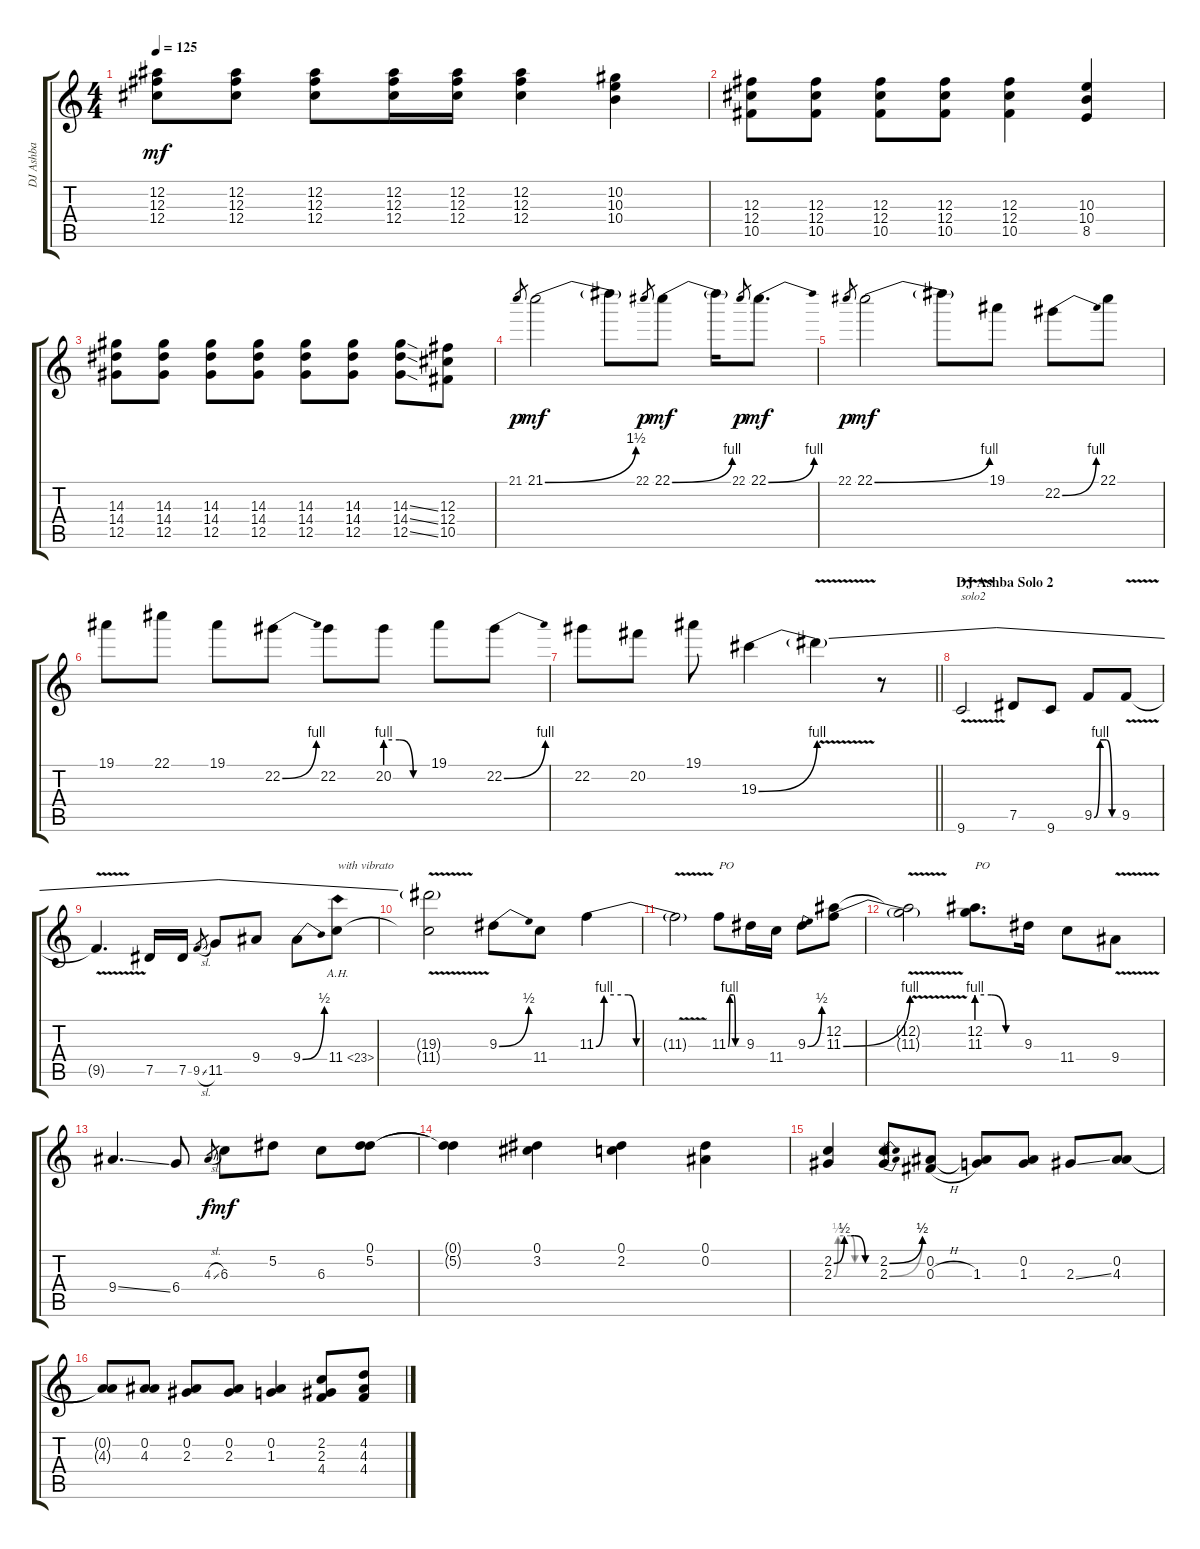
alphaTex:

\track ("DJ Ashba" "DJ Ashba") {instrument overdrivenguitar}
\staff {score tabs}
\tuning (Eb4 Bb3 Gb3 Db3 Ab2 Eb2) {hide}
\ts (4 4)
\tempo 125
\clef g2
\ks c
(12.2 12.3 12.4).8{dy mf} (12.2 12.3 12.4).8 (12.2 12.3 12.4).8 (12.2 12.3 12.4).16 (12.2 12.3 12.4).16 (12.2 12.3 12.4).4 (10.2 10.3 10.4).4 |
(12.3 12.4 10.5).8 (12.3 12.4 10.5).8 (12.3 12.4 10.5).8 (12.3 12.4 10.5).8 (12.3 12.4 10.5).4 (10.3 10.4 8.5).4 |
(14.3 14.4 12.5).8 (14.3 14.4 12.5).8 (14.3 14.4 12.5).8 (14.3 14.4 12.5).8 (14.3 14.4 12.5).8 (14.3 14.4 12.5).8 (14.3{ss} 14.4{ss} 12.5{ss}).8 (12.3 12.4 10.5).8 |
21.1.8{gr dy p} 21.1{be (bend 0 0 60 6)}.2{dy mf} 21.1{t}.8 22.1.8{gr dy p} 22.1{be (bend 0 0 60 4)}.8{dy mf} 22.1{t}.16 22.1.8{gr dy p} 22.1{be (bend 0 0 60 4)}.8{d dy mf} |
22.1.8{gr dy p} 22.1{be (bend 0 0 60 4)}.2{dy mf} 22.1{t}.8 19.1.8 22.2{be (bend 0 0 60 4)}.8 22.1.8 |
19.1.8 22.1.8 19.1.8 22.2{be (bend 0 0 60 4)}.8 22.2.8 20.2{be (custom 0 4 20 4 40 0 60 0)}.8 19.1.8 22.2{be (bend 0 0 60 4)}.8 |
\barLineRight lightlight
22.2.8 20.2.8 19.1.8 19.3{be (bend 0 0 60 4)}.4 19.3{v t}.4 r.8 |
\section ("" "DJ Ashba Solo 2")
9.6{v}.2{txt "solo2"} 7.5.8 9.6.8 9.5{be (custom 0 0 15 4 30 4 45 0 60 0)}.8 9.5{v}.8 |
9.5{v t}.4{d} 7.5.16 7.5.16 9.5{sl}.8{gr} 11.5.8 9.4.8 9.4{be (bend 0 0 60 2)}.8 11.4{ah 12}.8{txt "with vibrato"} |
(19.3{t} 11.4{t}).2 9.3{be (bend 0 0 60 2)}.8 11.4.8 11.3{be (custom 0 0 6 4 24 4 30 0 60 0)}.4 |
11.3{v t}.2 11.3{be (custom 0 0 7 4 23 4 30 0 45 0 60 0)}.8{txt "PO"} 9.3.16 11.4.16 9.3{be (bend 0 0 60 2)}.8 (12.2 11.3{be (bend 0 0 60 4)}).8 |
(12.2{v t} 11.3{v t}).2 (12.2 11.3{be (custom 0 4 20 4 40 0 60 0)}).8{d txt "PO"} 9.3.16 11.4.8 9.4{v}.8 |
9.4{ss}.4{d} 6.4.8 4.3{sl}.8{gr dy f} 6.3.8{dy mf} 5.2.8 6.3.8 (0.1 5.2).8 |
(0.1{t} 5.2{t}).4 (0.1 3.2).4 (0.1 2.2).4 (0.1 0.2).4 |
(2.2{be (custom 0 0 15 2 30 2 45 0 60 0)} 2.3{be (custom 0 0 6 2 24 2 30 0 45 0 60 0)}).4 (2.2{be (bend 0 0 60 2)} 2.3{be (bend 0 0 60 2)}).8 (0.2 0.3{h}).8 (0.2{t} 1.3).8 (0.2 1.3).8 2.3{ss}.8 (0.2 4.3).8 |
(0.2{t} 4.3{t}).8 (0.2 4.3).8 (0.2 2.3).8 (0.2 2.3).8 (0.2 1.3).4 (2.2 2.3 4.4).8 (4.2 4.3 4.4).8
